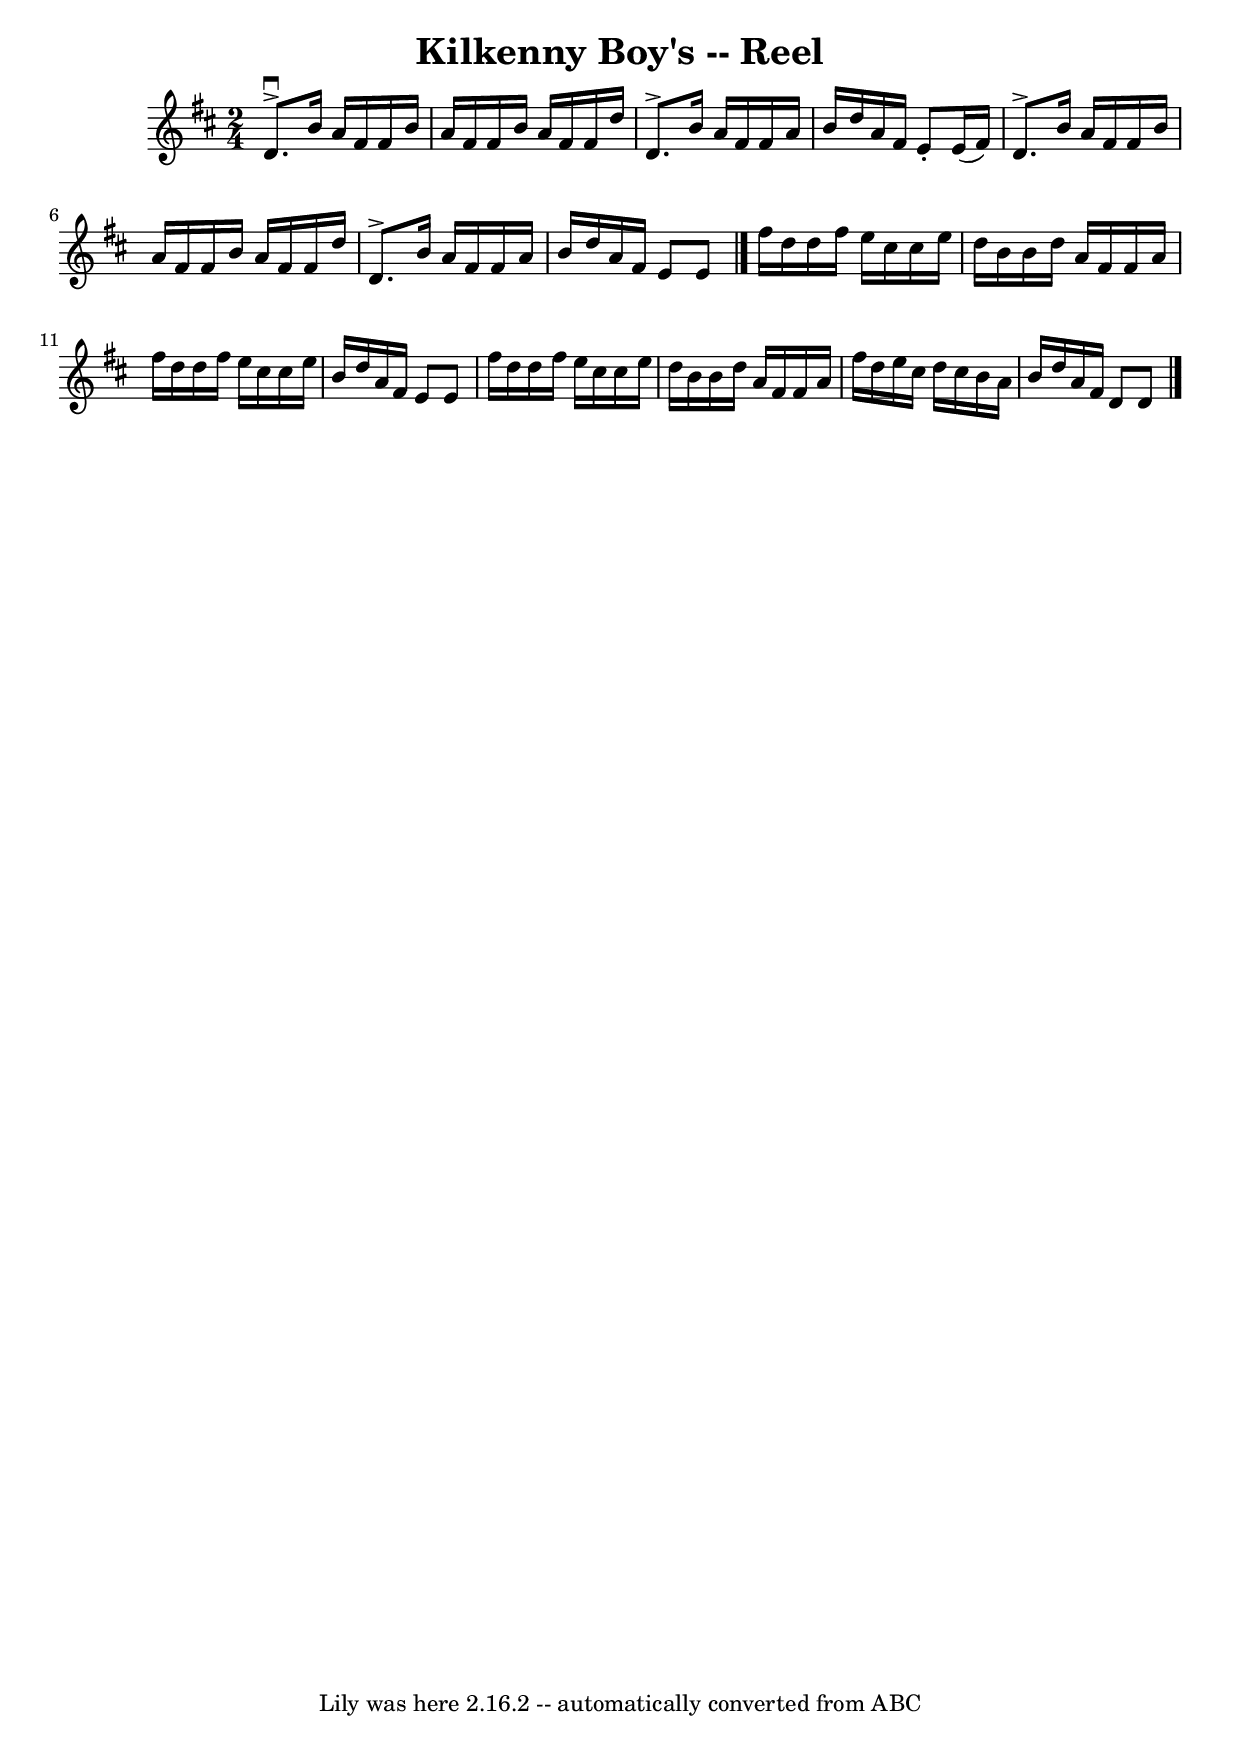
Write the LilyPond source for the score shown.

\version "2.16.2"
\include "Mammoth.ily"
\header {
  %% book = "Ryan's Mammoth Collection"
  crossRefNumber = "1"
  footnotes = "\\\\166 =FF=20"
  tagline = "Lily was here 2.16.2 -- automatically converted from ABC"
  title = "Kilkenny Boy's -- Reel"

}
voicedefault =  {


  \time 2/4 
  \key d \major
  d'8.^\downbow^\accent b'16 a'16 fis'16    
  fis'16 b'16    |
  a'16 fis'16 fis'16 b'16 a'16 fis'16 
  fis'16 d''16    |
  d'8.^\accent b'16 a'16 fis'16    
  fis'16 a'16    |
  b'16 d''16 a'16 fis'16 e'8 -. e'16 (
  fis'16)   |
  d'8.^\accent b'16 a'16 fis'16 fis'16  
  b'16    |
  a'16 fis'16 fis'16 b'16 a'16 fis'16    
  fis'16 d''16    |
  d'8.^\accent b'16 a'16 fis'16 fis'16  
  a'16    |
  b'16 d''16 a'16 fis'16 e'8 e'8    \bar "|." 
  fis''16 d''16 d''16 fis''16 e''16 cis''16 cis''16    
  e''16    |
  d''16 b'16 b'16 d''16 a'16 fis'16 fis'16  
  a'16    |
  fis''16 d''16 d''16 fis''16 e''16 cis''16   
  cis''16 e''16    |
  b'16 d''16 a'16 fis'16 e'8 e'8   
  |
  fis''16 d''16 d''16 fis''16 e''16 cis''16    
  cis''16 e''16    |
  d''16 b'16 b'16 d''16 a'16 fis'16 
  fis'16 a'16    |
  fis''16 d''16 e''16 cis''16 d''16   
  cis''16 b'16 a'16    |
  b'16 d''16 a'16 fis'16 d'8   
  d'8    \bar "|."   

}

\score{
  <<

    \context Staff="default"
    {
      \voicedefault 
      
    }

  >>
  \layout {
    
  }
  \midi {
  }

}
